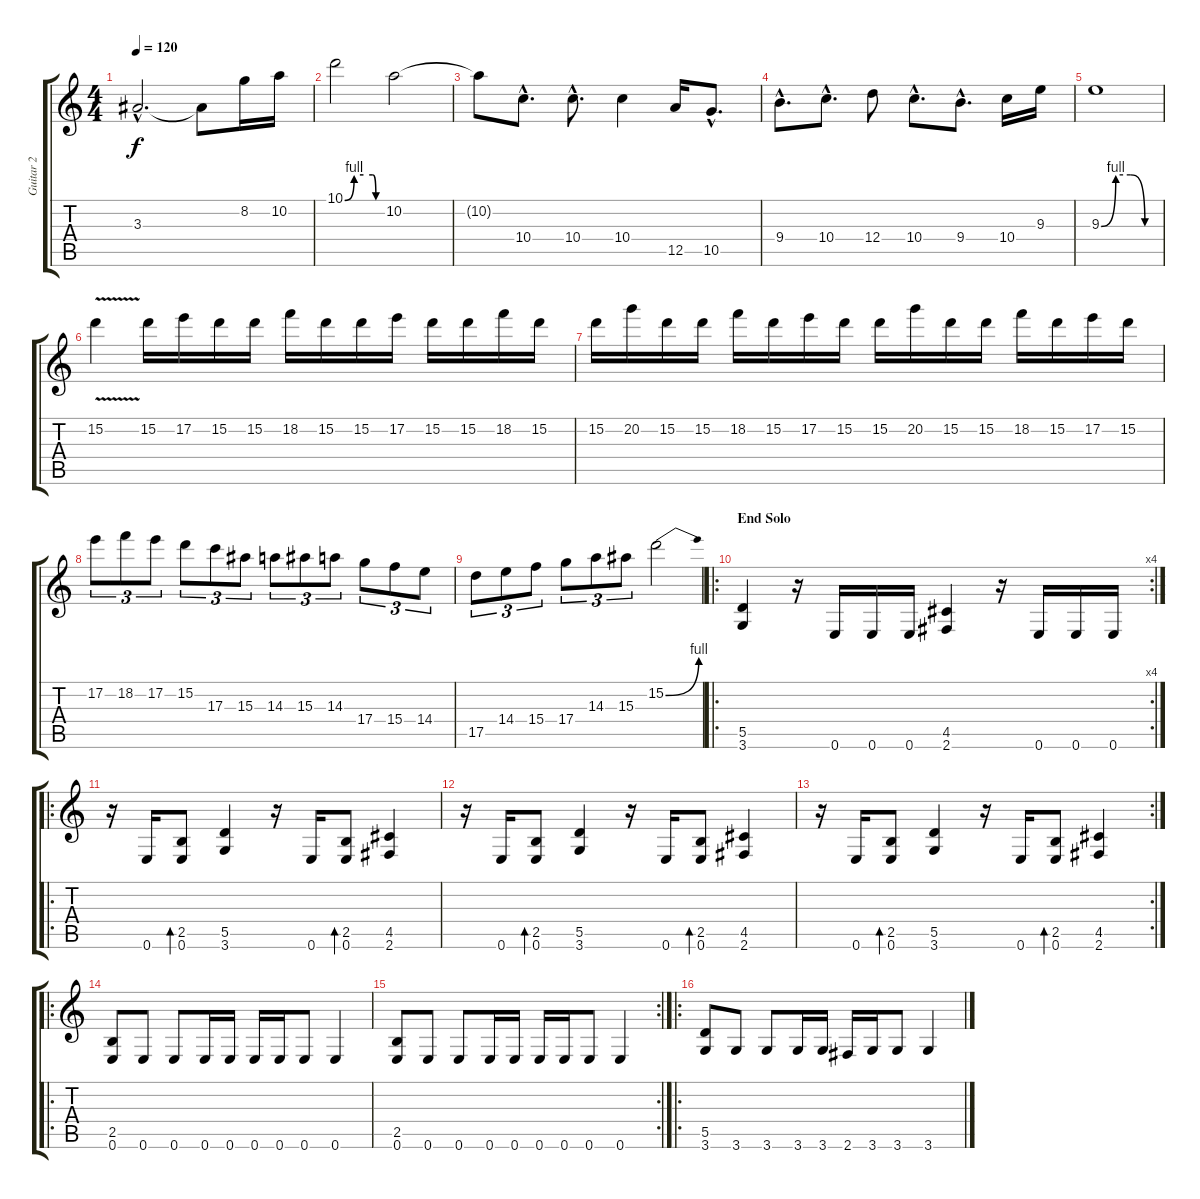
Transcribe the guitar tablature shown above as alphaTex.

\track ("Guitar 2" "Guitar 2") {instrument distortionguitar}
\staff {score tabs}
\tuning (E4 B3 G3 D3 A2 E2) {hide}
\ts (4 4)
\tempo 120
\clef g2
\ks c
3.3{hac t}.2{d dy f} 3.3{t}.8 8.2.16 10.2.16 |
10.1{be (custom 0 0 15 4 30 4 45 4 50 0 55 0 60 0)}.2 10.2.2 |
10.2{t}.8 10.4{hac}.8{d} 10.4{hac}.8{d} 10.4.4 12.5.16 10.5{hac}.8{d} |
9.4{hac}.8{d} 10.4{hac}.8{d} 12.4.8 10.4{hac}.8{d} 9.4{hac}.8{d} 10.4.16 9.3.16 |
9.3{be (custom 0 0 15 4 30 4 45 0 60 0)}.1 |
15.2{v}.4 15.2.16 17.2.16 15.2.16 15.2.16 18.2.16 15.2.16 15.2.16 17.2.16 15.2.16 15.2.16 18.2.16 15.2.16 |
15.2.16 20.2.16 15.2.16 15.2.16 18.2.16 15.2.16 17.2.16 15.2.16 15.2.16 20.2.16 15.2.16 15.2.16 18.2.16 15.2.16 17.2.16 15.2.16 |
17.2.8{tu (3 2)} 18.2.8{tu (3 2)} 17.2.8{tu (3 2)} 15.2.8{tu (3 2)} 17.3.8{tu (3 2)} 15.3.8{tu (3 2)} 14.3.8{tu (3 2)} 15.3.8{tu (3 2)} 14.3.8{tu (3 2)} 17.4.8{tu (3 2)} 15.4.8{tu (3 2)} 14.4.8{tu (3 2)} |
17.5.8{tu (3 2)} 14.4.8{tu (3 2)} 15.4.8{tu (3 2)} 17.4.8{tu (3 2)} 14.3.8{tu (3 2)} 15.3.8{tu (3 2)} 15.2{be (bend 0 0 60 4)}.2 |
\ro
\rc 4
\section ("" "End Solo")
(5.5 3.6).4{volume 13} r.16 0.6.16 0.6.16 0.6.16 (4.5 2.6).4 r.16 0.6.16 0.6.16 0.6.16 |
\ro
r.16 0.6.16 (2.5 0.6).8{bd 480} (5.5 3.6).4 r.16 0.6.16 (2.5 0.6).8{bd 480} (4.5 2.6).4 |
r.16 0.6.16 (2.5 0.6).8{bd 480} (5.5 3.6).4 r.16 0.6.16 (2.5 0.6).8{bd 480} (4.5 2.6).4 |
\rc 2
r.16 0.6.16 (2.5 0.6).8{bd 480} (5.5 3.6).4 r.16 0.6.16 (2.5 0.6).8{bd 480} (4.5 2.6).4 |
\ro
(2.5 0.6).8 0.6.8 0.6.8 0.6.16 0.6.16 0.6.16 0.6.16 0.6.8 0.6.4 |
\rc 2
(2.5 0.6).8 0.6.8 0.6.8 0.6.16 0.6.16 0.6.16 0.6.16 0.6.8 0.6.4 |
\ro
(5.5 3.6).8 3.6.8 3.6.8 3.6.16 3.6.16 2.6.16 3.6.16 3.6.8 3.6.4
